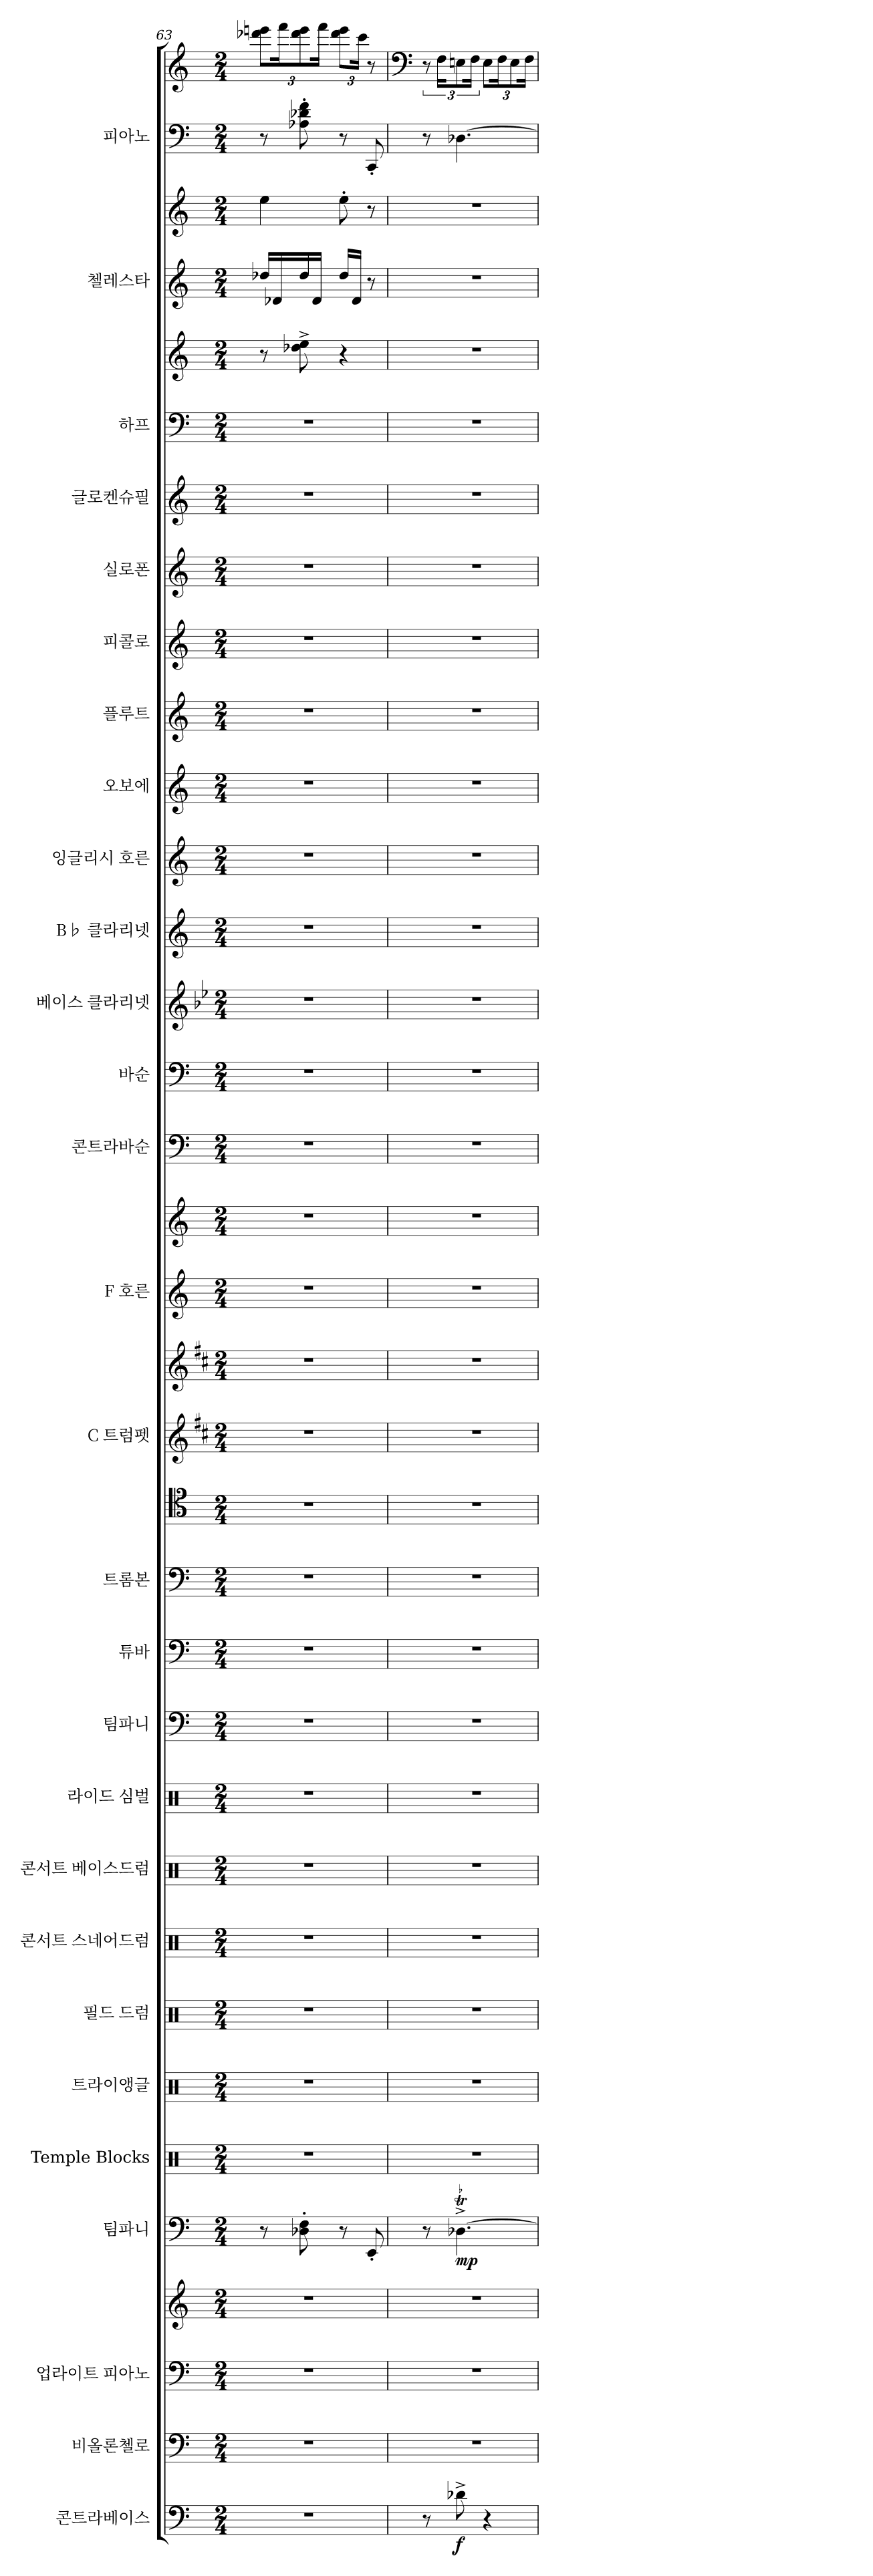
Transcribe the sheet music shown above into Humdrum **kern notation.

**kern	**dynam	**kern	**kern	**kern	**kern	**dynam	**kern	**kern	**kern	**kern	**kern	**kern	**kern	**kern	**kern	**kern	**kern	**kern	**kern	**kern	**kern	**kern	**kern	**kern	**kern	**kern	**kern	**kern	**kern	**kern	**kern	**kern	**kern	**kern	**kern	**kern
*part28	*part28	*part27	*part26	*part26	*part25	*part25	*part24	*part23	*part22	*part21	*part20	*part19	*part18	*part17	*part16	*part16	*part15	*part15	*part14	*part14	*part13	*part12	*part11	*part10	*part9	*part8	*part7	*part6	*part5	*part4	*part3	*part3	*part2	*part2	*part1	*part1
*staff35	*staff35	*staff34	*staff33	*staff32	*staff31	*staff31	*staff30	*staff29	*staff28	*staff27	*staff26	*staff25	*staff24	*staff23	*staff22	*staff21	*staff20	*staff19	*staff18	*staff17	*staff16	*staff15	*staff14	*staff13	*staff12	*staff11	*staff10	*staff9	*staff8	*staff7	*staff6	*staff5	*staff4	*staff3	*staff2	*staff1
*I"콘트라베이스	*	*I"비올론첼로	*I"업라이트 피아노	*	*I"팀파니	*	*I"Temple Blocks	*I"트라이앵글	*I"필드 드럼	*I"콘서트 스네어드럼	*I"콘서트 베이스드럼	*I"라이드 심벌	*I"팀파니	*I"튜바	*I"트롬본	*	*I"C 트럼펫	*	*I"F 호른	*	*I"콘트라바순	*I"바순	*I"베이스 클라리넷	*I"B♭ 클라리넷	*I"잉글리시 호른	*I"오보에	*I"플루트	*I"피콜로	*I"실로폰	*I"글로켄슈필	*I"하프	*	*I"첼레스타	*	*I"피아노	*
*	*	*	*	*	*	*	*I'Tmp. Bl.	*	*	*	*	*	*	*	*	*	*	*	*	*	*	*	*	*	*	*	*	*	*	*	*	*	*	*	*	*
*clefF4	*	*clefF4	*clefF4	*clefG2	*clefF4	*	*clefX	*clefX	*clefX	*clefX	*clefX	*clefX	*clefF4	*clefF4	*clefF4	*clefC4	*clefG2	*clefG2	*clefG2	*clefG2	*clefF4	*clefF4	*clefG2	*clefG2	*clefG2	*clefG2	*clefG2	*clefG2	*clefG2	*clefG2	*clefF4	*clefG2	*clefG2	*clefG2	*clefF4	*clefG2
*ITrd7c12	*	*	*	*	*	*	*	*	*	*	*	*	*	*	*	*	*ITrd1c2	*ITrd1c2	*ITrd4c7	*ITrd4c7	*ITrd7c12	*	*ITrd8c14	*ITrd1c2	*ITrd4c7	*	*	*ITrd-7c-12	*ITrd-7c-12	*ITrd-14c-24	*	*	*ITrd-7c-12	*ITrd-7c-12	*	*
*k[]	*	*k[]	*k[]	*k[]	*k[]	*	*k[]	*k[]	*k[]	*k[]	*k[]	*k[]	*k[]	*k[]	*k[]	*k[]	*k[]	*k[]	*k[b-]	*k[b-]	*k[]	*k[]	*k[b-e-]	*k[b-e-]	*k[b-]	*k[]	*k[]	*k[]	*k[]	*k[]	*k[]	*k[]	*k[]	*k[]	*k[]	*k[]
*M2/4	*	*M2/4	*M2/4	*M2/4	*M2/4	*	*M2/4	*M2/4	*M2/4	*M2/4	*M2/4	*M2/4	*M2/4	*M2/4	*M2/4	*M2/4	*M2/4	*M2/4	*M2/4	*M2/4	*M2/4	*M2/4	*M2/4	*M2/4	*M2/4	*M2/4	*M2/4	*M2/4	*M2/4	*M2/4	*M2/4	*M2/4	*M2/4	*M2/4	*M2/4	*M2/4
*	*	*	*	*	*	*	*	*	*	*	*	*	*	*	*	*	*	*	*	*	*	*	*	*	*	*	*	*	*	*	*	*	*	*	*	*Xbrackettup
=63	=63	=63	=63	=63	=63	=63	=63	=63	=63	=63	=63	=63	=63	=63	=63	=63	=63	=63	=63	=63	=63	=63	=63	=63	=63	=63	=63	=63	=63	=63	=63	=63	=63	=63	=63	=63
2r	.	2r	2r	2r	8r	.	2r	2r	2r	2r	2r	2r	2r	2r	2r	2r	2r	2r	2r	2r	2r	2r	2r	2r	2r	2r	2r	2r	2r	2r	2r	8r	16ddd-X/LL	4eee\	8r	12ddd-X\ 12eeen\L
.	.	.	.	.	.	.	.	.	.	.	.	.	.	.	.	.	.	.	.	.	.	.	.	.	.	.	.	.	.	.	.	.	16dd-X/	.	.	.
.	.	.	.	.	.	.	.	.	.	.	.	.	.	.	.	.	.	.	.	.	.	.	.	.	.	.	.	.	.	.	.	.	.	.	.	24fff\K
.	.	.	.	.	8D-X\' 8F\'	.	.	.	.	.	.	.	.	.	.	.	.	.	.	.	.	.	.	.	.	.	.	.	.	.	.	8dd-X\^ 8ee\^	16ddd-/	.	8A-X\' 8d-X\' 8f\'	12ddd-\ 12eee\
.	.	.	.	.	.	.	.	.	.	.	.	.	.	.	.	.	.	.	.	.	.	.	.	.	.	.	.	.	.	.	.	.	16dd-/JJ	.	.	.
.	.	.	.	.	.	.	.	.	.	.	.	.	.	.	.	.	.	.	.	.	.	.	.	.	.	.	.	.	.	.	.	.	.	.	.	24fff\Jk
.	.	.	.	.	8r	.	.	.	.	.	.	.	.	.	.	.	.	.	.	.	.	.	.	.	.	.	.	.	.	.	.	4r	16ddd-/LL	8eee'\	8r	12ddd-\ 12eee\L
.	.	.	.	.	.	.	.	.	.	.	.	.	.	.	.	.	.	.	.	.	.	.	.	.	.	.	.	.	.	.	.	.	16dd-/JJ	.	.	.
.	.	.	.	.	.	.	.	.	.	.	.	.	.	.	.	.	.	.	.	.	.	.	.	.	.	.	.	.	.	.	.	.	.	.	.	24ccc\Jk
.	.	.	.	.	8EE'/	.	.	.	.	.	.	.	.	.	.	.	.	.	.	.	.	.	.	.	.	.	.	.	.	.	.	.	8r	8r	8CC'/	8r
=64	=64	=64	=64	=64	=64	=64	=64	=64	=64	=64	=64	=64	=64	=64	=64	=64	=64	=64	=64	=64	=64	=64	=64	=64	=64	=64	=64	=64	=64	=64	=64	=64	=64	=64	=64	=64
*	*	*	*	*	*	*	*	*	*	*	*	*	*	*	*	*	*	*	*	*	*	*	*	*	*	*	*	*	*	*	*	*	*	*	*	*clefF4
*	*	*	*	*	*	*	*	*	*	*	*	*	*	*	*	*	*	*	*	*	*	*	*	*	*	*	*	*	*	*	*	*	*	*	*	*brackettup
8r	.	2r	2r	2r	8r	.	2r	2r	2r	2r	2r	2r	2r	2r	2r	2r	2r	2r	2r	2r	2r	2r	2r	2r	2r	2r	2r	2r	2r	2r	2r	2r	2r	2r	8r	12r
.	.	.	.	.	.	.	.	.	.	.	.	.	.	.	.	.	.	.	.	.	.	.	.	.	.	.	.	.	.	.	.	.	.	.	.	24F\KL
*	*	*	*	*	*	*	*	*	*	*	*	*	*	*	*	*	*	*	*	*	*	*	*	*	*	*	*	*	*	*	*	*	*	*	*	*Xbrackettup
!	!LO:DY:b	!	!	!	!	!LO:DY:b	!	!	!	!	!	!	!	!	!	!	!	!	!	!	!	!	!	!	!	!	!	!	!	!	!	!	!	!	!	!
8D-X^\	f	.	.	.	[4.D-XT^\	mp	.	.	.	.	.	.	.	.	.	.	.	.	.	.	.	.	.	.	.	.	.	.	.	.	.	.	.	.	[4.D-X\	12En\
.	.	.	.	.	.	.	.	.	.	.	.	.	.	.	.	.	.	.	.	.	.	.	.	.	.	.	.	.	.	.	.	.	.	.	.	24F\Jk
4r	.	.	.	.	.	.	.	.	.	.	.	.	.	.	.	.	.	.	.	.	.	.	.	.	.	.	.	.	.	.	.	.	.	.	.	12E\L
.	.	.	.	.	.	.	.	.	.	.	.	.	.	.	.	.	.	.	.	.	.	.	.	.	.	.	.	.	.	.	.	.	.	.	.	24F\K
.	.	.	.	.	.	.	.	.	.	.	.	.	.	.	.	.	.	.	.	.	.	.	.	.	.	.	.	.	.	.	.	.	.	.	.	12E\
.	.	.	.	.	.	.	.	.	.	.	.	.	.	.	.	.	.	.	.	.	.	.	.	.	.	.	.	.	.	.	.	.	.	.	.	24F\Jk
=	=	=	=	=	=	=	=	=	=	=	=	=	=	=	=	=	=	=	=	=	=	=	=	=	=	=	=	=	=	=	=	=	=	=	=	=
*-	*-	*-	*-	*-	*-	*-	*-	*-	*-	*-	*-	*-	*-	*-	*-	*-	*-	*-	*-	*-	*-	*-	*-	*-	*-	*-	*-	*-	*-	*-	*-	*-	*-	*-	*-	*-
